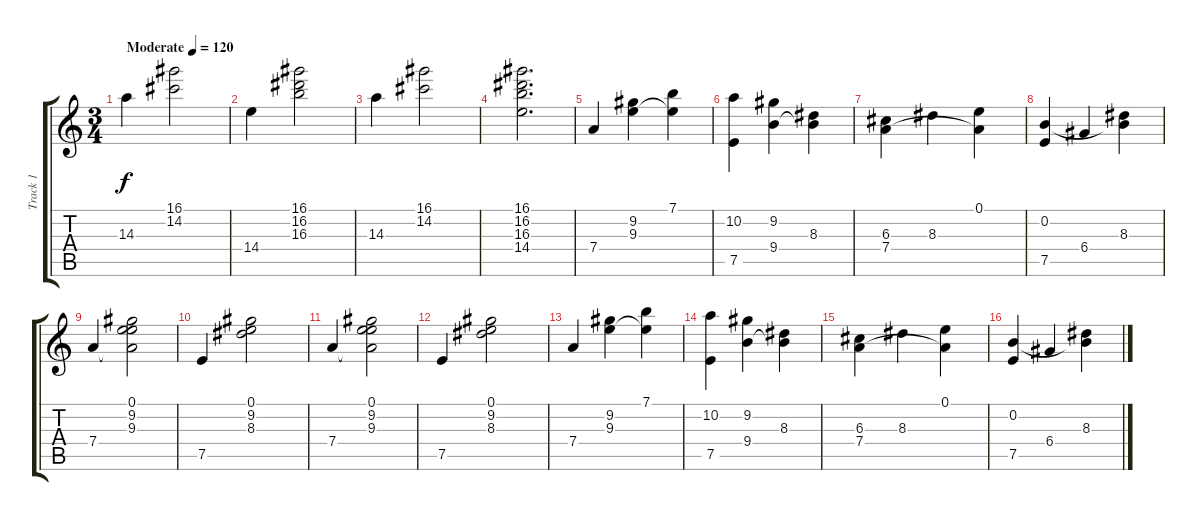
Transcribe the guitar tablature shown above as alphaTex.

\track ("Track 1" "Track 1") {instrument acousticguitarsteel}
\staff {score tabs}
\tuning (E4 B3 G3 D3 A2 E2) {hide}
\ts (3 4)
\tempo (120 "Moderate")
\clef g2
\ks c
14.3.4{dy f instrument acousticguitarsteel} (16.1 14.2).2 |
14.4.4 (16.1 16.2 16.3).2 |
14.3.4 (16.1 14.2).2 |
(16.1 16.2 16.3 14.4).2{d} |
7.4.4 (9.2 9.3).4 (7.1 9.3{t}).4 |
(10.2 7.5).4 (9.2 9.4).4 (8.3 9.4{t}).4 |
(6.3 7.4).4 8.3.4 (0.1 7.4{t}).4 |
(0.2 7.5).4 6.4.4 (0.2{t} 8.3).4 |
7.4.4 (0.1 9.2 9.3 7.4{t}).2 |
7.5.4 (0.1 9.2 8.3).2 |
7.4.4 (0.1 9.2 9.3 7.4{t}).2 |
7.5.4 (0.1 9.2 8.3).2 |
7.4.4 (9.2 9.3).4 (7.1 9.3{t}).4 |
(10.2 7.5).4 (9.2 9.4).4 (8.3 9.4{t}).4 |
(6.3 7.4).4 8.3.4 (0.1 7.4{t}).4 |
(0.2 7.5).4 6.4.4 (0.2{t} 8.3).4
